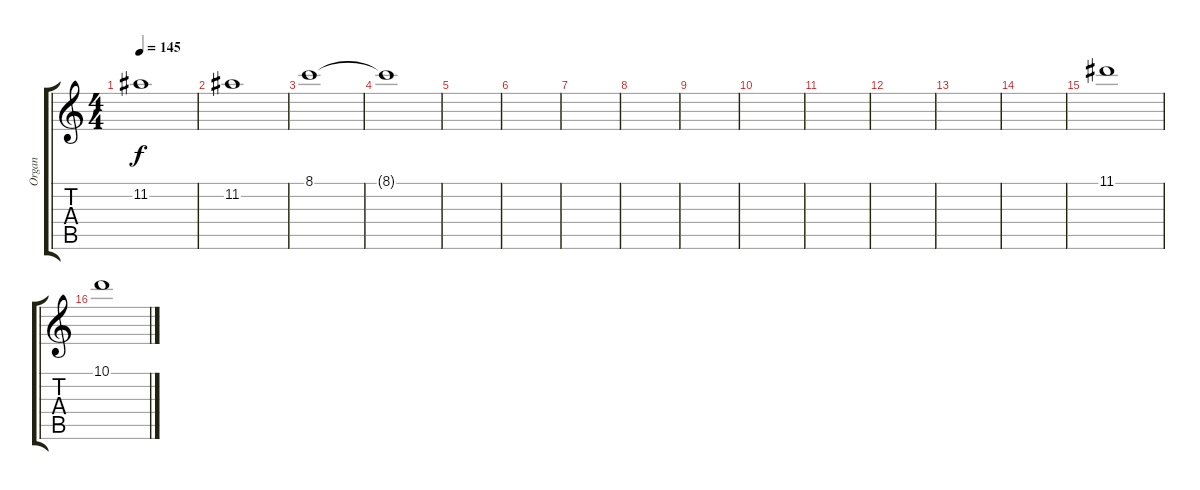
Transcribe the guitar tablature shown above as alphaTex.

\track ("Organ" "Organ") {instrument churchorgan}
\staff {score tabs}
\tuning (E5 B4 G4 D4 A3 E3) {hide}
\ts (4 4)
\tempo 145
\clef g2
\ks c
11.2.1{dy f} |
11.2.1 |
8.1.1 |
8.1{t}.1 |
|
|
|
|
|
|
|
|
|
|
11.1.1 |
10.1.1
